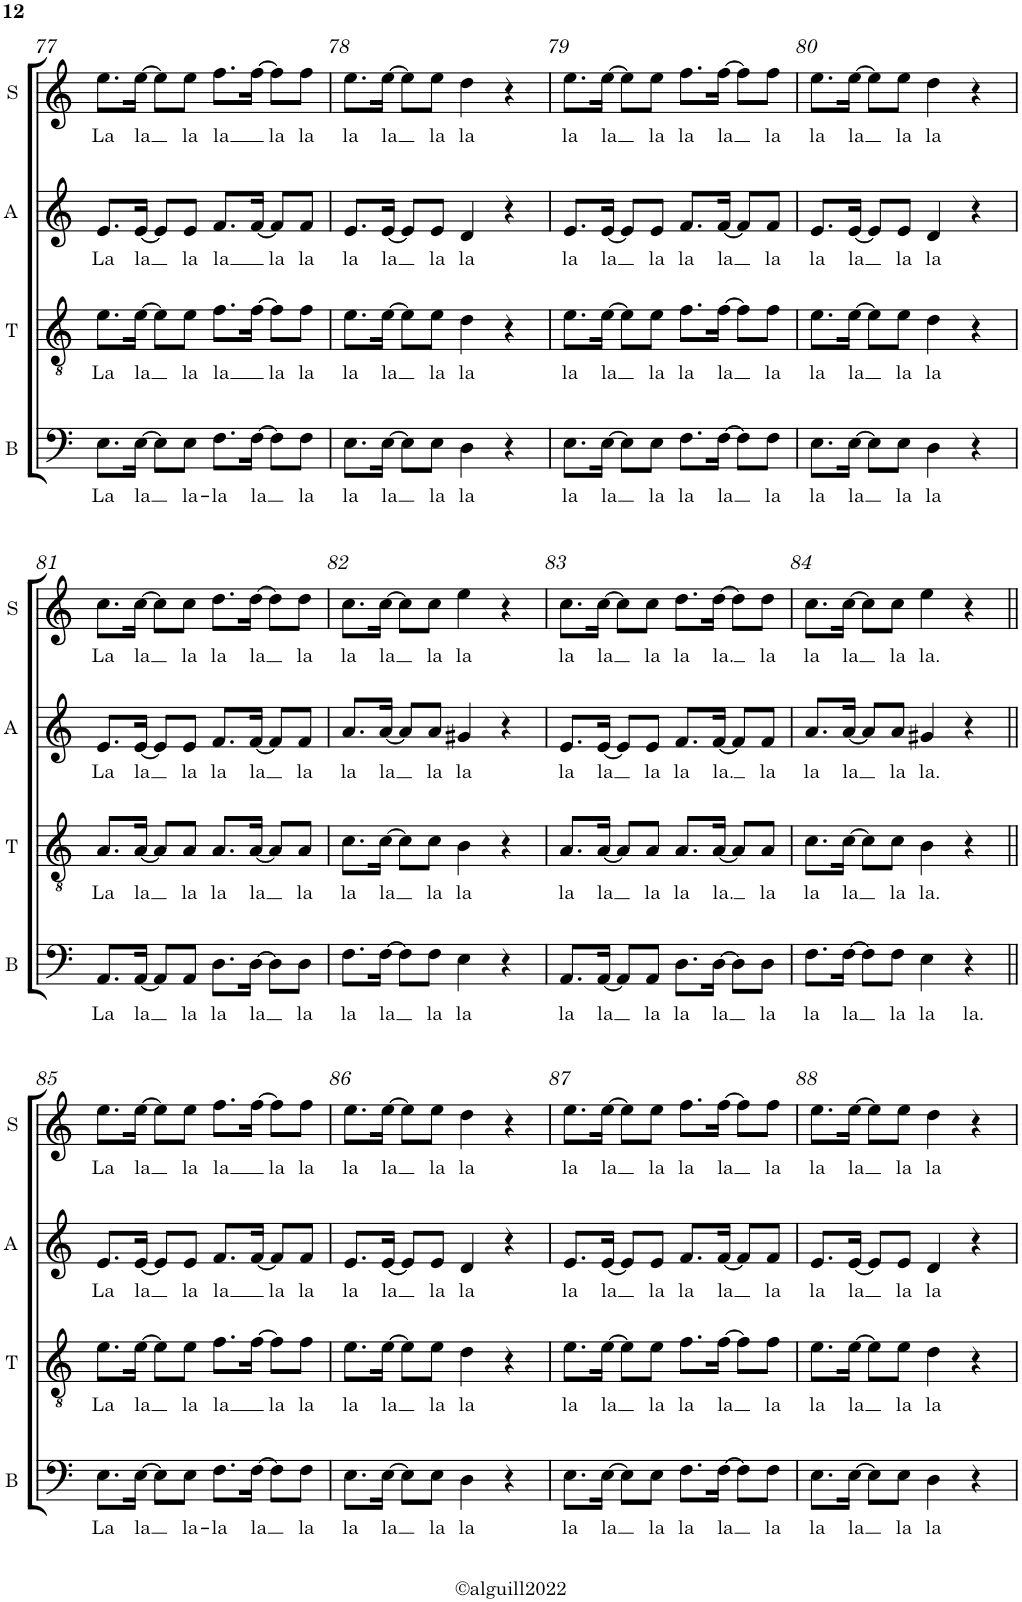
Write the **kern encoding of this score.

**kern	**text	**kern	**text	**kern	**text	**kern	**text
*part4	*part4	*part3	*part3	*part2	*part2	*part1	*part1
*staff4	*staff4	*staff3	*staff3	*staff2	*staff2	*staff1	*staff1
*I"Basse	*	*I"Ténor	*	*I"Alto	*	*I"Soprano	*
*I'B	*	*I'T	*	*I'A	*	*I'S	*
!!LO:PB:g=z
*clefF4	*	*clefGv2	*	*clefG2	*	*clefG2	*
*	*	*Trd1c2	*	*Trd4c7	*	*	*
*k[]	*	*k[]	*	*k[]	*	*k[]	*
*M4/4	*	*M4/4	*	*M4/4	*	*M4/4	*
*met(c)	*	*met(c)	*	*met(c)	*	*met(c)	*
=77	=77	=77	=77	=77	=77	=77	=77
!	!LO:LY:b	!	!LO:LY:b	!	!LO:LY:b	!	!LO:LY:b
8.E\L	La	8.e\L	La	8.e/L	La	8.ee\L	La
!	!LO:LY:b	!	!LO:LY:b	!	!LO:LY:b	!	!LO:LY:b
[16E\Jk	la	[16e\Jk	la	[16e/Jk	la	[16ee\Jk	la
8E\L]	.	8e\L]	.	8e/L]	.	8ee\L]	.
!	!LO:LY:b	!	!LO:LY:b	!	!LO:LY:b	!	!LO:LY:b
8E\J	la-	8e\J	la	8e/J	la	8ee\J	la
!	!LO:LY:b	!	!LO:LY:b	!	!LO:LY:b	!	!LO:LY:b
8.F\L	-la	8.f\L	la	8.f/L	la	8.ff\L	la
!	!LO:LY:b	!	!	!	!	!	!
[16F\Jk	la	[16f\Jk	.	[16f/Jk	.	[16ff\Jk	.
!	!	!	!LO:LY:b	!	!LO:LY:b	!	!LO:LY:b
8F\L]	.	8f\L]	la	8f/L]	la	8ff\L]	la
!	!LO:LY:b	!	!LO:LY:b	!	!LO:LY:b	!	!LO:LY:b
8F\J	la	8f\J	la	8f/J	la	8ff\J	la
=78	=78	=78	=78	=78	=78	=78	=78
!	!LO:LY:b	!	!LO:LY:b	!	!LO:LY:b	!	!LO:LY:b
8.E\L	la	8.e\L	la	8.e/L	la	8.ee\L	la
!	!LO:LY:b	!	!LO:LY:b	!	!LO:LY:b	!	!LO:LY:b
[16E\Jk	la	[16e\Jk	la	[16e/Jk	la	[16ee\Jk	la
8E\L]	.	8e\L]	.	8e/L]	.	8ee\L]	.
!	!LO:LY:b	!	!LO:LY:b	!	!LO:LY:b	!	!LO:LY:b
8E\J	la	8e\J	la	8e/J	la	8ee\J	la
!	!LO:LY:b	!	!LO:LY:b	!	!LO:LY:b	!	!LO:LY:b
4D\	la	4d\	la	4d/	la	4dd\	la
4r	.	4r	.	4r	.	4r	.
=79	=79	=79	=79	=79	=79	=79	=79
!	!LO:LY:b	!	!LO:LY:b	!	!LO:LY:b	!	!LO:LY:b
8.E\L	la	8.e\L	la	8.e/L	la	8.ee\L	la
!	!LO:LY:b	!	!LO:LY:b	!	!LO:LY:b	!	!LO:LY:b
[16E\Jk	la	[16e\Jk	la	[16e/Jk	la	[16ee\Jk	la
8E\L]	.	8e\L]	.	8e/L]	.	8ee\L]	.
!	!LO:LY:b	!	!LO:LY:b	!	!LO:LY:b	!	!LO:LY:b
8E\J	la	8e\J	la	8e/J	la	8ee\J	la
!	!LO:LY:b	!	!LO:LY:b	!	!LO:LY:b	!	!LO:LY:b
8.F\L	la	8.f\L	la	8.f/L	la	8.ff\L	la
!	!LO:LY:b	!	!LO:LY:b	!	!LO:LY:b	!	!LO:LY:b
[16F\Jk	la	[16f\Jk	la	[16f/Jk	la	[16ff\Jk	la
8F\L]	.	8f\L]	.	8f/L]	.	8ff\L]	.
!	!LO:LY:b	!	!LO:LY:b	!	!LO:LY:b	!	!LO:LY:b
8F\J	la	8f\J	la	8f/J	la	8ff\J	la
=80	=80	=80	=80	=80	=80	=80	=80
!	!LO:LY:b	!	!LO:LY:b	!	!LO:LY:b	!	!LO:LY:b
8.E\L	la	8.e\L	la	8.e/L	la	8.ee\L	la
!	!LO:LY:b	!	!LO:LY:b	!	!LO:LY:b	!	!LO:LY:b
[16E\Jk	la	[16e\Jk	la	[16e/Jk	la	[16ee\Jk	la
8E\L]	.	8e\L]	.	8e/L]	.	8ee\L]	.
!	!LO:LY:b	!	!LO:LY:b	!	!LO:LY:b	!	!LO:LY:b
8E\J	la	8e\J	la	8e/J	la	8ee\J	la
!	!LO:LY:b	!	!LO:LY:b	!	!LO:LY:b	!	!LO:LY:b
4D\	la	4d\	la	4d/	la	4dd\	la
4r	.	4r	.	4r	.	4r	.
!!LO:LB:g=z
=81	=81	=81	=81	=81	=81	=81	=81
!	!LO:LY:b	!	!LO:LY:b	!	!LO:LY:b	!	!LO:LY:b
8.AA/L	La	8.A/L	La	8.e/L	La	8.cc\L	La
!	!LO:LY:b	!	!LO:LY:b	!	!LO:LY:b	!	!LO:LY:b
[16AA/Jk	la	[16A/Jk	la	[16e/Jk	la	[16cc\Jk	la
8AA/L]	.	8A/L]	.	8e/L]	.	8cc\L]	.
!	!LO:LY:b	!	!LO:LY:b	!	!LO:LY:b	!	!LO:LY:b
8AA/J	la	8A/J	la	8e/J	la	8cc\J	la
!	!LO:LY:b	!	!LO:LY:b	!	!LO:LY:b	!	!LO:LY:b
8.D\L	la	8.A/L	la	8.f/L	la	8.dd\L	la
!	!LO:LY:b	!	!LO:LY:b	!	!LO:LY:b	!	!LO:LY:b
[16D\Jk	la	[16A/Jk	la	[16f/Jk	la	[16dd\Jk	la
8D\L]	.	8A/L]	.	8f/L]	.	8dd\L]	.
!	!LO:LY:b	!	!LO:LY:b	!	!LO:LY:b	!	!LO:LY:b
8D\J	la	8A/J	la	8f/J	la	8dd\J	la
=82	=82	=82	=82	=82	=82	=82	=82
!	!LO:LY:b	!	!LO:LY:b	!	!LO:LY:b	!	!LO:LY:b
8.F\L	la	8.c\L	la	8.a/L	la	8.cc\L	la
!	!LO:LY:b	!	!LO:LY:b	!	!LO:LY:b	!	!LO:LY:b
[16F\Jk	la	[16c\Jk	la	[16a/Jk	la	[16cc\Jk	la
8F\L]	.	8c\L]	.	8a/L]	.	8cc\L]	.
!	!LO:LY:b	!	!LO:LY:b	!	!LO:LY:b	!	!LO:LY:b
8F\J	la	8c\J	la	8a/J	la	8cc\J	la
!	!LO:LY:b	!	!LO:LY:b	!	!LO:LY:b	!	!LO:LY:b
4E\	la	4B\	la	4g#X/	la	4ee\	la
4r	.	4r	.	4r	.	4r	.
=83	=83	=83	=83	=83	=83	=83	=83
!	!LO:LY:b	!	!LO:LY:b	!	!LO:LY:b	!	!LO:LY:b
8.AA/L	la	8.A/L	la	8.e/L	la	8.cc\L	la
!	!LO:LY:b	!	!LO:LY:b	!	!LO:LY:b	!	!LO:LY:b
[16AA/Jk	la	[16A/Jk	la	[16e/Jk	la	[16cc\Jk	la
8AA/L]	.	8A/L]	.	8e/L]	.	8cc\L]	.
!	!LO:LY:b	!	!LO:LY:b	!	!LO:LY:b	!	!LO:LY:b
8AA/J	la	8A/J	la	8e/J	la	8cc\J	la
!	!LO:LY:b	!	!LO:LY:b	!	!LO:LY:b	!	!LO:LY:b
8.D\L	la	8.A/L	la	8.f/L	la	8.dd\L	la
!	!LO:LY:b	!	!LO:LY:b	!	!LO:LY:b	!	!LO:LY:b
[16D\Jk	la	[16A/Jk	la.	[16f/Jk	la.	[16dd\Jk	la.
8D\L]	.	8A/L]	.	8f/L]	.	8dd\L]	.
!	!LO:LY:b	!	!LO:LY:b	!	!LO:LY:b	!	!LO:LY:b
8D\J	la	8A/J	la	8f/J	la	8dd\J	la
=84	=84	=84	=84	=84	=84	=84	=84
!	!LO:LY:b	!	!LO:LY:b	!	!LO:LY:b	!	!LO:LY:b
8.F\L	la	8.c\L	la	8.a/L	la	8.cc\L	la
!	!LO:LY:b	!	!LO:LY:b	!	!LO:LY:b	!	!LO:LY:b
[16F\Jk	la	[16c\Jk	la	[16a/Jk	la	[16cc\Jk	la
8F\L]	.	8c\L]	.	8a/L]	.	8cc\L]	.
!	!LO:LY:b	!	!LO:LY:b	!	!LO:LY:b	!	!LO:LY:b
8F\J	la	8c\J	la	8a/J	la	8cc\J	la
!	!LO:LY:b	!	!LO:LY:b	!	!LO:LY:b	!	!LO:LY:b
4E\	la	4B\	la.	4g#X/	la.	4ee\	la.
!	!LO:LY:b	!	!	!	!	!	!
4r	la.	4r	.	4r	.	4r	.
!!LO:LB:g=z
=85||	=85||	=85||	=85||	=85||	=85||	=85||	=85||
!	!LO:LY:b	!	!LO:LY:b	!	!LO:LY:b	!	!LO:LY:b
8.E\L	La	8.e\L	La	8.e/L	La	8.ee\L	La
!	!LO:LY:b	!	!LO:LY:b	!	!LO:LY:b	!	!LO:LY:b
[16E\Jk	la	[16e\Jk	la	[16e/Jk	la	[16ee\Jk	la
8E\L]	.	8e\L]	.	8e/L]	.	8ee\L]	.
!	!LO:LY:b	!	!LO:LY:b	!	!LO:LY:b	!	!LO:LY:b
8E\J	la-	8e\J	la	8e/J	la	8ee\J	la
!	!LO:LY:b	!	!LO:LY:b	!	!LO:LY:b	!	!LO:LY:b
8.F\L	-la	8.f\L	la	8.f/L	la	8.ff\L	la
!	!LO:LY:b	!	!	!	!	!	!
[16F\Jk	la	[16f\Jk	.	[16f/Jk	.	[16ff\Jk	.
!	!	!	!LO:LY:b	!	!LO:LY:b	!	!LO:LY:b
8F\L]	.	8f\L]	la	8f/L]	la	8ff\L]	la
!	!LO:LY:b	!	!LO:LY:b	!	!LO:LY:b	!	!LO:LY:b
8F\J	la	8f\J	la	8f/J	la	8ff\J	la
=86	=86	=86	=86	=86	=86	=86	=86
!	!LO:LY:b	!	!LO:LY:b	!	!LO:LY:b	!	!LO:LY:b
8.E\L	la	8.e\L	la	8.e/L	la	8.ee\L	la
!	!LO:LY:b	!	!LO:LY:b	!	!LO:LY:b	!	!LO:LY:b
[16E\Jk	la	[16e\Jk	la	[16e/Jk	la	[16ee\Jk	la
8E\L]	.	8e\L]	.	8e/L]	.	8ee\L]	.
!	!LO:LY:b	!	!LO:LY:b	!	!LO:LY:b	!	!LO:LY:b
8E\J	la	8e\J	la	8e/J	la	8ee\J	la
!	!LO:LY:b	!	!LO:LY:b	!	!LO:LY:b	!	!LO:LY:b
4D\	la	4d\	la	4d/	la	4dd\	la
4r	.	4r	.	4r	.	4r	.
=87	=87	=87	=87	=87	=87	=87	=87
!	!LO:LY:b	!	!LO:LY:b	!	!LO:LY:b	!	!LO:LY:b
8.E\L	la	8.e\L	la	8.e/L	la	8.ee\L	la
!	!LO:LY:b	!	!LO:LY:b	!	!LO:LY:b	!	!LO:LY:b
[16E\Jk	la	[16e\Jk	la	[16e/Jk	la	[16ee\Jk	la
8E\L]	.	8e\L]	.	8e/L]	.	8ee\L]	.
!	!LO:LY:b	!	!LO:LY:b	!	!LO:LY:b	!	!LO:LY:b
8E\J	la	8e\J	la	8e/J	la	8ee\J	la
!	!LO:LY:b	!	!LO:LY:b	!	!LO:LY:b	!	!LO:LY:b
8.F\L	la	8.f\L	la	8.f/L	la	8.ff\L	la
!	!LO:LY:b	!	!LO:LY:b	!	!LO:LY:b	!	!LO:LY:b
[16F\Jk	la	[16f\Jk	la	[16f/Jk	la	[16ff\Jk	la
8F\L]	.	8f\L]	.	8f/L]	.	8ff\L]	.
!	!LO:LY:b	!	!LO:LY:b	!	!LO:LY:b	!	!LO:LY:b
8F\J	la	8f\J	la	8f/J	la	8ff\J	la
=88	=88	=88	=88	=88	=88	=88	=88
!	!LO:LY:b	!	!LO:LY:b	!	!LO:LY:b	!	!LO:LY:b
8.E\L	la	8.e\L	la	8.e/L	la	8.ee\L	la
!	!LO:LY:b	!	!LO:LY:b	!	!LO:LY:b	!	!LO:LY:b
[16E\Jk	la	[16e\Jk	la	[16e/Jk	la	[16ee\Jk	la
8E\L]	.	8e\L]	.	8e/L]	.	8ee\L]	.
!	!LO:LY:b	!	!LO:LY:b	!	!LO:LY:b	!	!LO:LY:b
8E\J	la	8e\J	la	8e/J	la	8ee\J	la
!	!LO:LY:b	!	!LO:LY:b	!	!LO:LY:b	!	!LO:LY:b
4D\	la	4d\	la	4d/	la	4dd\	la
4r	.	4r	.	4r	.	4r	.
=	=	=	=	=	=	=	=
*-	*-	*-	*-	*-	*-	*-	*-
